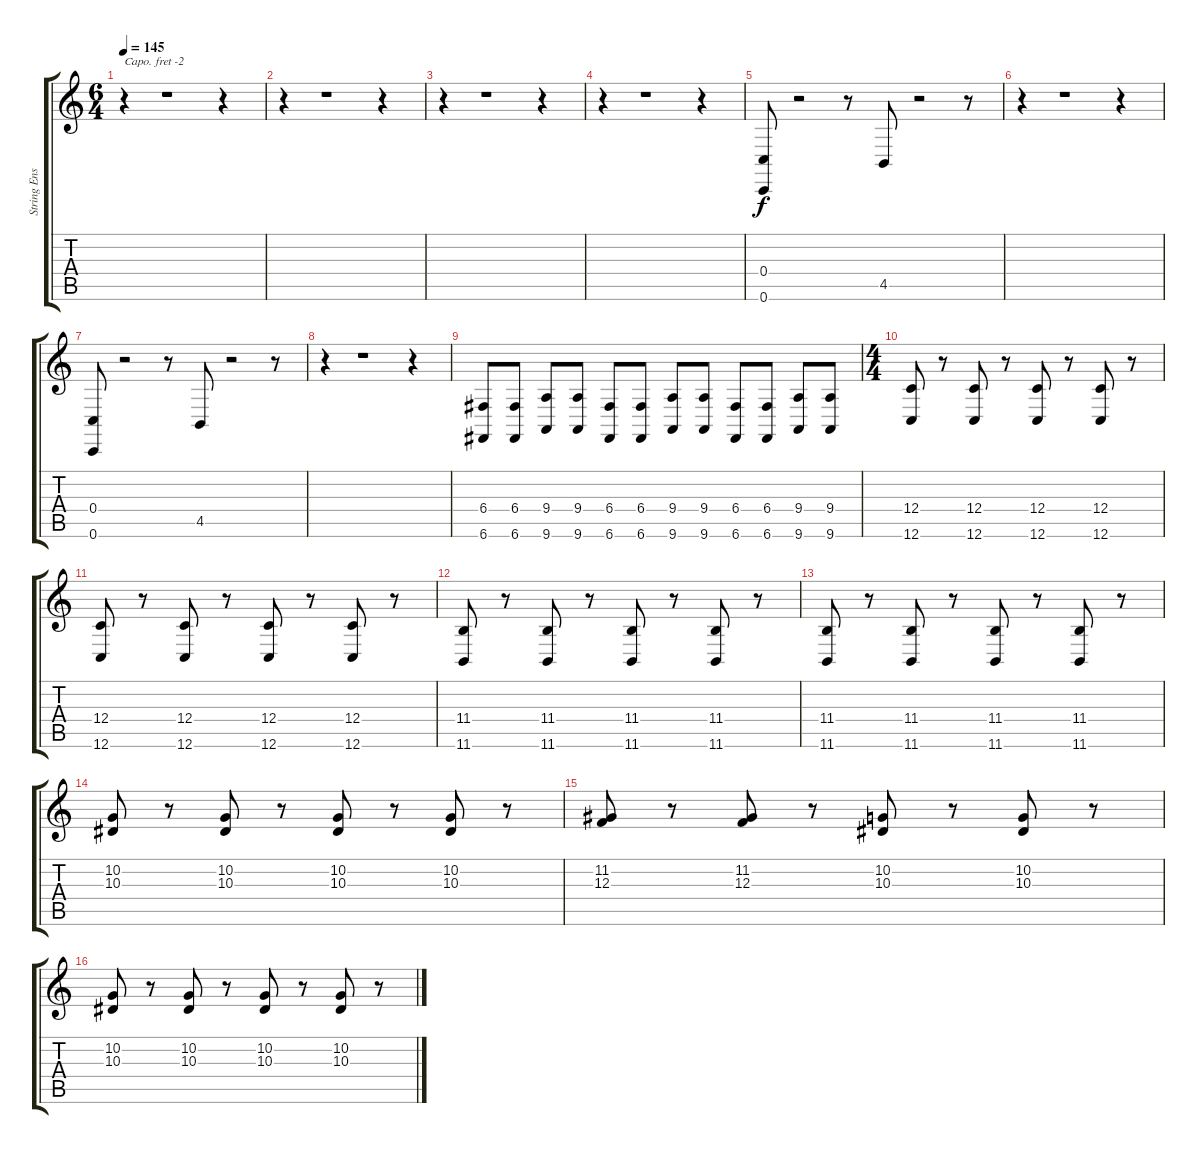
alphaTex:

\track ("String Ensemble" "String Ens") {instrument stringensemble1}
\staff {score tabs}
\capo -2
\tuning (E4 B3 G3 D3 A2 D2) {hide}
\ts (6 4)
\tempo 145
\clef g2
\ks c
r.4{dy f} r.1 r.4 |
r.4 r.1 r.4 |
r.4 r.1 r.4 |
r.4 r.1 r.4 |
(0.4 0.6).8 r.2 r.8 4.5.8 r.2 r.8 |
r.4 r.1 r.4 |
(0.4 0.6).8 r.2 r.8 4.5.8 r.2 r.8 |
r.4 r.1 r.4 |
(6.4 6.6).8 (6.4 6.6).8 (9.4 9.6).8 (9.4 9.6).8 (6.4 6.6).8 (6.4 6.6).8 (9.4 9.6).8 (9.4 9.6).8 (6.4 6.6).8 (6.4 6.6).8 (9.4 9.6).8 (9.4 9.6).8 |
\ts (4 4)
(12.4 12.6).8 r.8 (12.4 12.6).8 r.8 (12.4 12.6).8 r.8 (12.4 12.6).8 r.8 |
(12.4 12.6).8 r.8 (12.4 12.6).8 r.8 (12.4 12.6).8 r.8 (12.4 12.6).8 r.8 |
(11.4 11.6).8 r.8 (11.4 11.6).8 r.8 (11.4 11.6).8 r.8 (11.4 11.6).8 r.8 |
(11.4 11.6).8 r.8 (11.4 11.6).8 r.8 (11.4 11.6).8 r.8 (11.4 11.6).8 r.8 |
(10.2 10.3).8 r.8 (10.2 10.3).8 r.8 (10.2 10.3).8 r.8 (10.2 10.3).8 r.8 |
(11.2 12.3).8 r.8 (11.2 12.3).8 r.8 (10.2 10.3).8 r.8 (10.2 10.3).8 r.8 |
(10.2 10.3).8 r.8 (10.2 10.3).8 r.8 (10.2 10.3).8 r.8 (10.2 10.3).8 r.8
